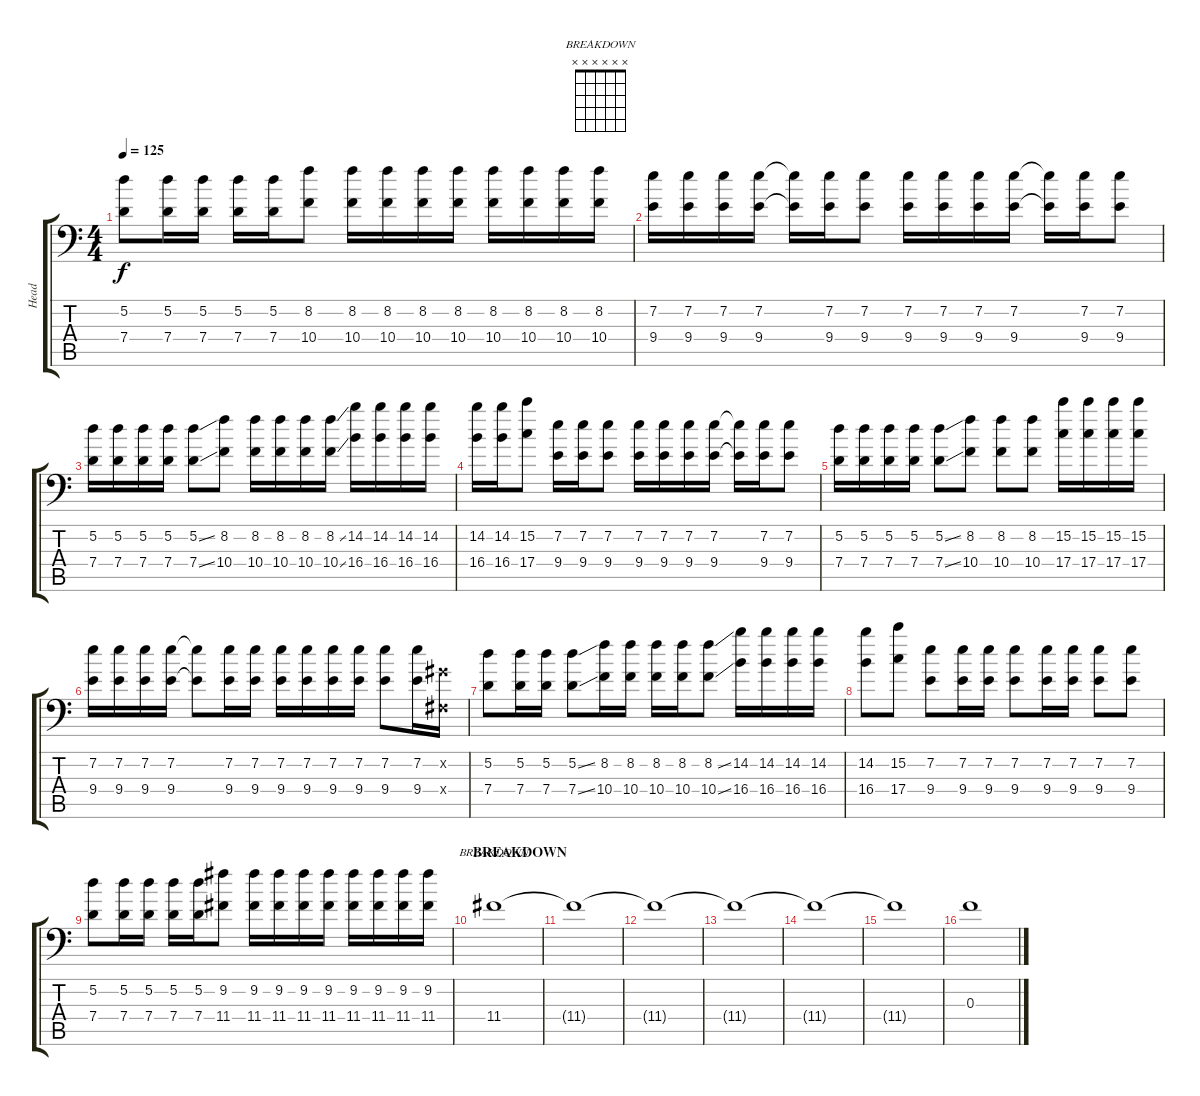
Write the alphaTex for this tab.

\track ("Head" "Head") {instrument overdrivenguitar}
\staff {score tabs}
\tuning (D4 A3 F3 G2 D2 A1) {hide}
\chord ("BREAKDOWN" x x x x x x) {firstfret 0}
\ts (4 4)
\tempo 125
\clef f4
\ks c
(5.2 7.4).8{dy f} (5.2 7.4).16 (5.2 7.4).16 (5.2 7.4).16 (5.2 7.4).16 (8.2 10.4).8 (8.2 10.4).16 (8.2 10.4).16 (8.2 10.4).16 (8.2 10.4).16 (8.2 10.4).16 (8.2 10.4).16 (8.2 10.4).16 (8.2 10.4).16 |
(7.2 9.4).16 (7.2 9.4).16 (7.2 9.4).16 (7.2 9.4).16 (7.2{t} 9.4{t}).16 (7.2 9.4).16 (7.2 9.4).8 (7.2 9.4).16 (7.2 9.4).16 (7.2 9.4).16 (7.2 9.4).16 (7.2{t} 9.4{t}).16 (7.2 9.4).16 (7.2 9.4).8 |
(5.2 7.4).16 (5.2 7.4).16 (5.2 7.4).16 (5.2 7.4).16 (5.2{ss} 7.4{ss}).8 (8.2 10.4).8 (8.2 10.4).16 (8.2 10.4).16 (8.2 10.4).16 (8.2{ss} 10.4{ss}).16 (14.2 16.4).16 (14.2 16.4).16 (14.2 16.4).16 (14.2 16.4).16 |
(14.2 16.4).16 (14.2 16.4).16 (15.2 17.4).8 (7.2 9.4).16 (7.2 9.4).16 (7.2 9.4).8 (7.2 9.4).16 (7.2 9.4).16 (7.2 9.4).16 (7.2 9.4).16 (7.2{t} 9.4{t}).16 (7.2 9.4).16 (7.2 9.4).8 |
(5.2 7.4).16 (5.2 7.4).16 (5.2 7.4).16 (5.2 7.4).16 (5.2{ss} 7.4{ss}).8 (8.2 10.4).8 (8.2 10.4).8 (8.2 10.4).8 (15.2 17.4).16 (15.2 17.4).16 (15.2 17.4).16 (15.2 17.4).16 |
(7.2 9.4).16 (7.2 9.4).16 (7.2 9.4).16 (7.2 9.4).16 (7.2{t} 9.4{t}).8 (7.2 9.4).16 (7.2 9.4).16 (7.2 9.4).16 (7.2 9.4).16 (7.2 9.4).16 (7.2 9.4).16 (7.2 9.4).8 (7.2 9.4).16 (-1.2{x} -1.4{x}).16 |
(5.2 7.4).8 (5.2 7.4).16 (5.2 7.4).16 (5.2{ss} 7.4{ss}).8 (8.2 10.4).16 (8.2 10.4).16 (8.2 10.4).16 (8.2 10.4).16 (8.2{ss} 10.4{ss}).8 (14.2 16.4).16 (14.2 16.4).16 (14.2 16.4).16 (14.2 16.4).16 |
(14.2 16.4).8 (15.2 17.4).8 (7.2 9.4).8 (7.2 9.4).16 (7.2 9.4).16 (7.2 9.4).8 (7.2 9.4).16 (7.2 9.4).16 (7.2 9.4).8 (7.2 9.4).8 |
(5.2 7.4).8 (5.2 7.4).16 (5.2 7.4).16 (5.2 7.4).16 (5.2 7.4).16 (9.2 11.4).8 (9.2 11.4).16 (9.2 11.4).16 (9.2 11.4).16 (9.2 11.4).16 (9.2 11.4).16 (9.2 11.4).16 (9.2 11.4).16 (9.2 11.4).16 |
\section ("" "BREAKDOWN")
11.4.1{ch "BREAKDOWN"} |
11.4{t}.1 |
11.4{t}.1 |
11.4{t}.1 |
11.4{t}.1 |
11.4{t}.1 |
0.3.1
